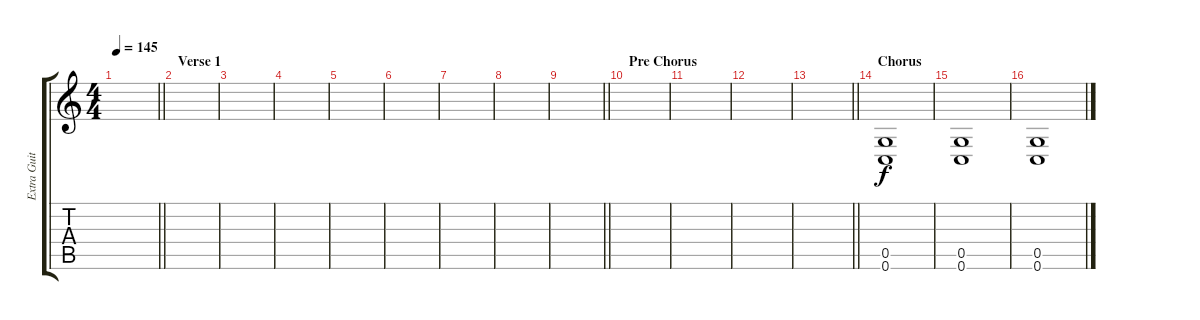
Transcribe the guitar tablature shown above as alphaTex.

\track ("Extra Guitar 3" "Extra Guit") {instrument distortionguitar}
\staff {score tabs}
\tuning (D4 A3 F3 C3 G2 C2) {hide}
\ts (4 4)
\tempo 145
\clef g2
\barLineRight lightlight
\ks c
|
\section ("" "Verse 1")
|
|
|
|
|
|
|
\barLineRight lightlight
|
\section ("" "Pre Chorus")
|
|
|
\barLineRight lightlight
|
\section ("" "Chorus")
(0.5 0.6).1 |
(0.5 0.6).1 |
(0.5 0.6).1
